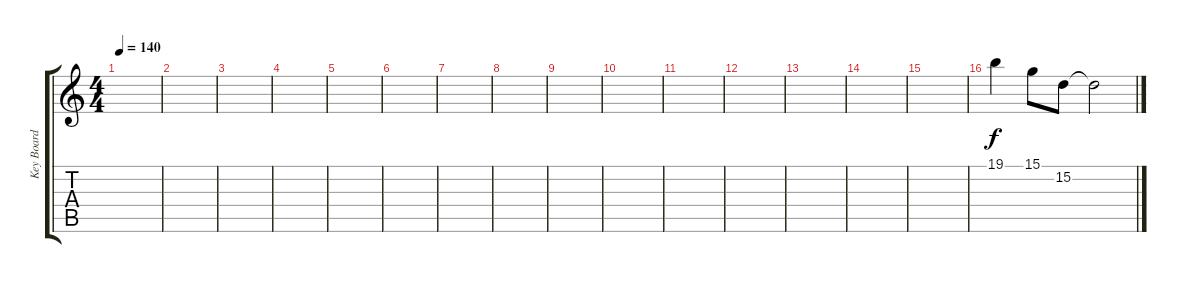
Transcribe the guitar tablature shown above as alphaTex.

\track ("Key Board Solo (Middle)" "Key Board ") {instrument violin}
\staff {score tabs}
\tuning (E4 B3 G3 D3 A2 E2) {hide}
\ts (4 4)
\tempo 140
\clef g2
\ks c
|
|
|
|
|
|
|
|
|
|
|
|
|
|
|
19.1.4 15.1.8 15.2.8 15.2{t}.2
